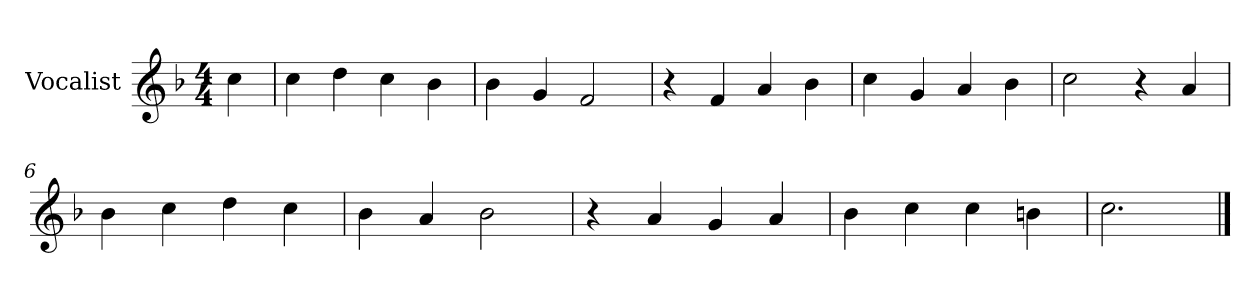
**kern
*part1
*staff1
*I"Vocalist
*k[b-]
*F:
*M4/4
=
4cc
=1
4cc
4dd
4cc
4b-
=2
4b-
4g
2f
=3
4r
4f
4a
4b-
=4
4cc
4g
4a
4b-
=5
2cc
4r
4a
=6
4b-
4cc
4dd
4cc
=7
4b-
4a
2b-
=8
4r
4a
4g
4a
=9
4b-
4cc
4cc
4bn
=10
2.cc
==
*-
